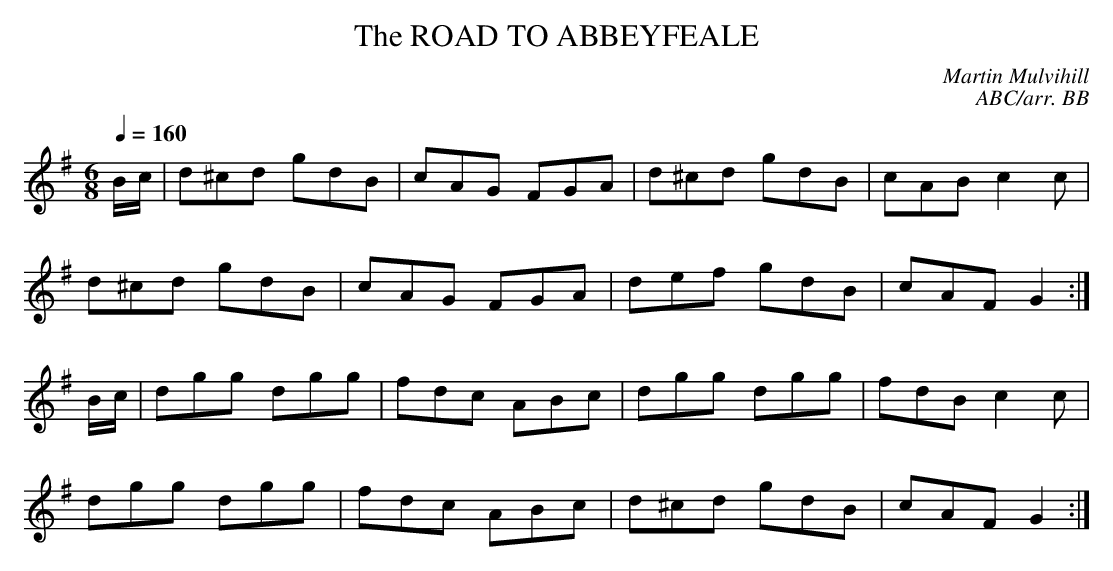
X:1
T:ROAD TO ABBEYFEALE, The
C:Martin Mulvihill
C:ABC/arr. BB
Q:1/4=160
M:6/8
L:1/8
K:G
B/c/|d^cd gdB|cAG FGA|d^cd gdB|cAB c2 c|
d^cd gdB|cAG FGA|def gdB|cAF G2 :|
B/c/|dgg dgg|fdc ABc|dgg dgg|fdB c2 c|
dgg dgg|fdc ABc|d^cd gdB|cAF G2 :|
